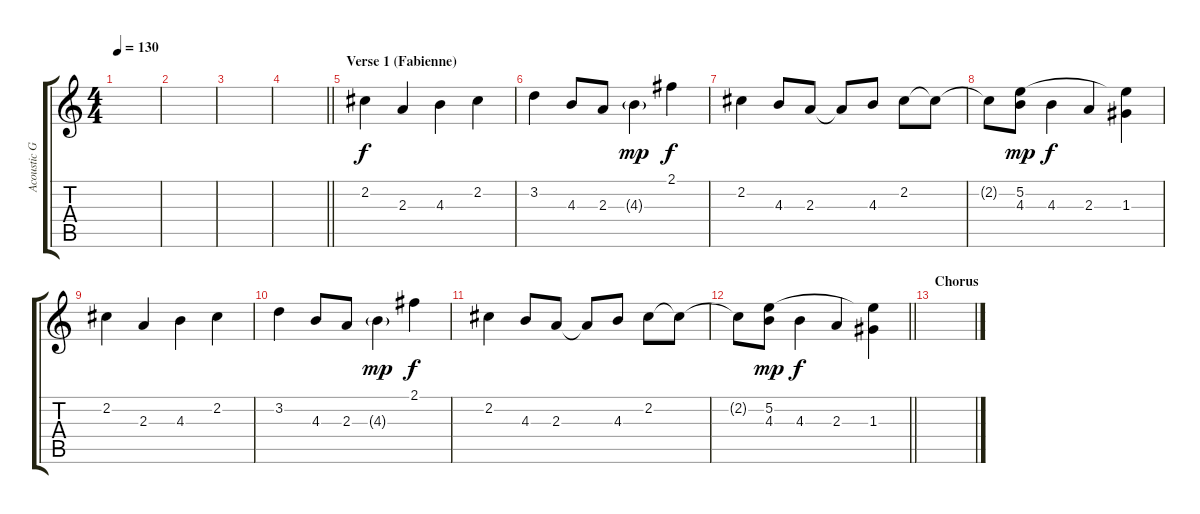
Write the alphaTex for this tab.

\track ("Acoustic Guitar" "Acoustic G") {instrument acousticguitarsteel}
\staff {score tabs}
\tuning (E4 B3 G3 D3 A2 E2) {hide}
\ts (4 4)
\tempo 130
\clef g2
\ks c
|
|
|
\barLineRight lightlight
|
\section ("" "Verse 1 (Fabienne)")
2.2.4{instrument acousticguitarsteel} 2.3.4 4.3.4 2.2.4 |
3.2.4 4.3.8 2.3.8 4.3{g}.4{dy mp} 2.1.4{dy f} |
2.2.4 4.3.8 2.3.8 2.3{t}.8 4.3.8 2.2.8 2.2{t}.8 |
2.2{t}.8 (5.2 4.3).8{dy mp} 4.3.4{dy f} 2.3.4 (5.2{t} 1.3).4 |
2.2.4{instrument acousticguitarsteel} 2.3.4 4.3.4 2.2.4 |
3.2.4 4.3.8 2.3.8 4.3{g}.4{dy mp} 2.1.4{dy f} |
2.2.4 4.3.8 2.3.8 2.3{t}.8 4.3.8 2.2.8 2.2{t}.8 |
\barLineRight lightlight
2.2{t}.8 (5.2 4.3).8{dy mp} 4.3.4{dy f} 2.3.4 (5.2{t} 1.3).4 |
\section ("" "Chorus ")
